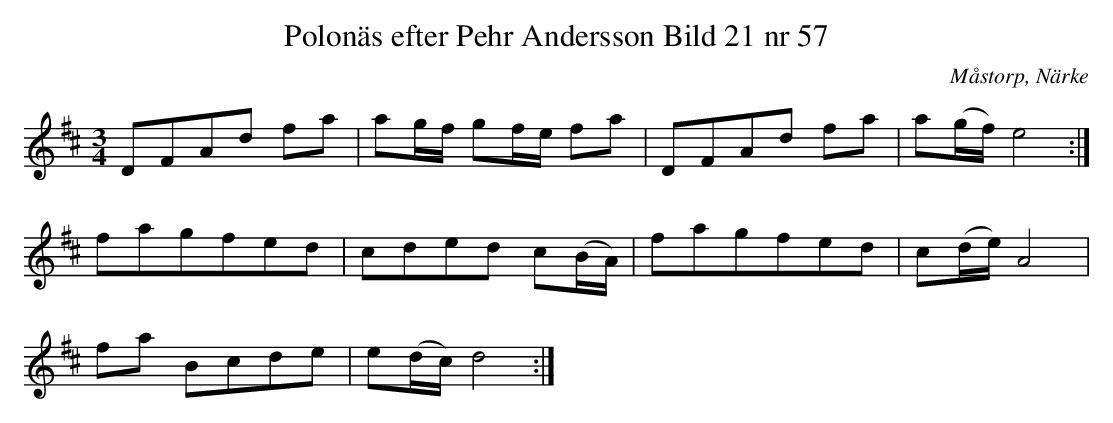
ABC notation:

X:1
T:Polonäs efter Pehr Andersson Bild 21 nr 57
O:Måstorp, Närke
M:3/4
L:1/16
K:D
D2F2A2d2 f2a2 | a2gf g2fe f2a2 |D2F2A2d2 f2a2 | a2(gf) e8 :|
f2a2g2f2e2d2 | c2d2e2d2 c2(BA) | f2a2g2f2e2d2 | c2(de) A8 |
f2a2 B2c2d2e2 | e2(dc) d8 :|
